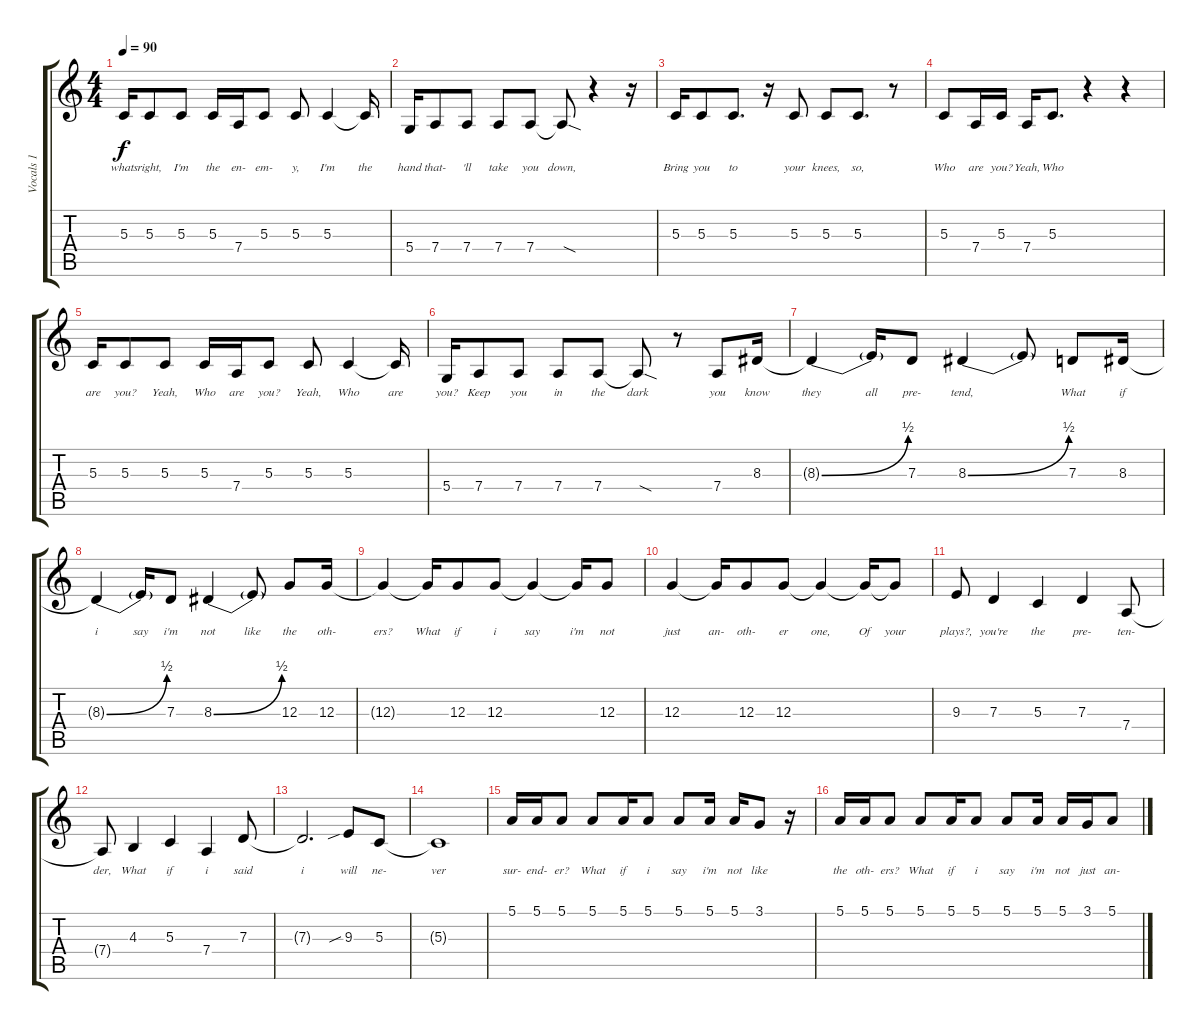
\track ("Vocals 1" "Vocals 1") {instrument flute}
\staff {score tabs}
\tuning (E4 B3 G3 D3 A2 E2) {hide}
\ts (4 4)
\tempo 90
\clef g2
\ks c
5.3.16{lyrics (0 "whats") lyrics (1 "") lyrics (2 "") lyrics (3 "") lyrics (4 "") dy f} 5.3.8{lyrics (0 "right,") lyrics (1 "") lyrics (2 "") lyrics (3 "") lyrics (4 "")} 5.3.8{lyrics (0 "I'm") lyrics (1 "") lyrics (2 "") lyrics (3 "") lyrics (4 "")} 5.3.16{lyrics (0 "the") lyrics (1 "") lyrics (2 "") lyrics (3 "") lyrics (4 "")} 7.4.16{lyrics (0 "en-") lyrics (1 "") lyrics (2 "") lyrics (3 "") lyrics (4 "")} 5.3.8{lyrics (0 "em-") lyrics (1 "") lyrics (2 "") lyrics (3 "") lyrics (4 "")} 5.3.8{lyrics (0 "y,") lyrics (1 "") lyrics (2 "") lyrics (3 "") lyrics (4 "")} 5.3.4{lyrics (0 "I'm") lyrics (1 "") lyrics (2 "") lyrics (3 "") lyrics (4 "")} 5.3{t}.16{lyrics (0 "the") lyrics (1 "") lyrics (2 "") lyrics (3 "") lyrics (4 "")} |
5.4.16{lyrics (0 "hand") lyrics (1 "") lyrics (2 "") lyrics (3 "") lyrics (4 "")} 7.4.8{lyrics (0 "that-") lyrics (1 "") lyrics (2 "") lyrics (3 "") lyrics (4 "")} 7.4.8{lyrics (0 "'ll") lyrics (1 "") lyrics (2 "") lyrics (3 "") lyrics (4 "")} 7.4.8{lyrics (0 "take") lyrics (1 "") lyrics (2 "") lyrics (3 "") lyrics (4 "")} 7.4.8{lyrics (0 "you") lyrics (1 "") lyrics (2 "") lyrics (3 "") lyrics (4 "")} 7.4{sod t}.8{lyrics (0 "down,") lyrics (1 "") lyrics (2 "") lyrics (3 "") lyrics (4 "")} r.4 r.16 |
5.3.16{lyrics (0 "Bring") lyrics (1 "") lyrics (2 "") lyrics (3 "") lyrics (4 "")} 5.3.8{lyrics (0 "you") lyrics (1 "") lyrics (2 "") lyrics (3 "") lyrics (4 "")} 5.3.8{d lyrics (0 "to") lyrics (1 "") lyrics (2 "") lyrics (3 "") lyrics (4 "")} r.16 5.3.8{lyrics (0 "your") lyrics (1 "") lyrics (2 "") lyrics (3 "") lyrics (4 "")} 5.3.8{lyrics (0 "knees,") lyrics (1 "") lyrics (2 "") lyrics (3 "") lyrics (4 "")} 5.3.8{d lyrics (0 "so,") lyrics (1 "") lyrics (2 "") lyrics (3 "") lyrics (4 "")} r.8 |
5.3.8{lyrics (0 "Who") lyrics (1 "") lyrics (2 "") lyrics (3 "") lyrics (4 "")} 7.4.16{lyrics (0 "are") lyrics (1 "") lyrics (2 "") lyrics (3 "") lyrics (4 "")} 5.3.16{lyrics (0 "you?") lyrics (1 "") lyrics (2 "") lyrics (3 "") lyrics (4 "")} 7.4.16{lyrics (0 "Yeah,") lyrics (1 "") lyrics (2 "") lyrics (3 "") lyrics (4 "")} 5.3.8{d lyrics (0 "Who") lyrics (1 "") lyrics (2 "") lyrics (3 "") lyrics (4 "")} r.4 r.4 |
5.3.16{lyrics (0 "are") lyrics (1 "") lyrics (2 "") lyrics (3 "") lyrics (4 "")} 5.3.8{lyrics (0 "you?") lyrics (1 "") lyrics (2 "") lyrics (3 "") lyrics (4 "")} 5.3.8{lyrics (0 "Yeah,") lyrics (1 "") lyrics (2 "") lyrics (3 "") lyrics (4 "")} 5.3.16{lyrics (0 "Who") lyrics (1 "") lyrics (2 "") lyrics (3 "") lyrics (4 "")} 7.4.16{lyrics (0 "are") lyrics (1 "") lyrics (2 "") lyrics (3 "") lyrics (4 "")} 5.3.8{lyrics (0 "you?") lyrics (1 "") lyrics (2 "") lyrics (3 "") lyrics (4 "")} 5.3.8{lyrics (0 "Yeah,") lyrics (1 "") lyrics (2 "") lyrics (3 "") lyrics (4 "")} 5.3.4{lyrics (0 "Who") lyrics (1 "") lyrics (2 "") lyrics (3 "") lyrics (4 "")} 5.3{t}.16{lyrics (0 "are") lyrics (1 "") lyrics (2 "") lyrics (3 "") lyrics (4 "")} |
5.4.16{lyrics (0 "you?") lyrics (1 "") lyrics (2 "") lyrics (3 "") lyrics (4 "")} 7.4.8{lyrics (0 "Keep") lyrics (1 "") lyrics (2 "") lyrics (3 "") lyrics (4 "")} 7.4.8{lyrics (0 "you") lyrics (1 "") lyrics (2 "") lyrics (3 "") lyrics (4 "")} 7.4.8{lyrics (0 "in") lyrics (1 "") lyrics (2 "") lyrics (3 "") lyrics (4 "")} 7.4.8{lyrics (0 "the") lyrics (1 "") lyrics (2 "") lyrics (3 "") lyrics (4 "")} 7.4{sod t}.8{lyrics (0 "dark") lyrics (1 "") lyrics (2 "") lyrics (3 "") lyrics (4 "")} r.8 7.4.8{lyrics (0 "you") lyrics (1 "") lyrics (2 "") lyrics (3 "") lyrics (4 "")} 8.3.16{lyrics (0 "know") lyrics (1 "") lyrics (2 "") lyrics (3 "") lyrics (4 "")} |
8.3{be (bend 0 0 60 2) t}.4{lyrics (0 "they") lyrics (1 "") lyrics (2 "") lyrics (3 "") lyrics (4 "")} 8.3{t}.16{lyrics (0 "all") lyrics (1 "") lyrics (2 "") lyrics (3 "") lyrics (4 "")} 7.3.8{lyrics (0 "pre-") lyrics (1 "") lyrics (2 "") lyrics (3 "") lyrics (4 "")} 8.3{be (bend 0 0 60 2)}.4{lyrics (0 "tend,") lyrics (1 "") lyrics (2 "") lyrics (3 "") lyrics (4 "")} 8.3{t}.8{lyrics (0 "") lyrics (1 "") lyrics (2 "") lyrics (3 "") lyrics (4 "")} 7.3.8{lyrics (0 "What") lyrics (1 "") lyrics (2 "") lyrics (3 "") lyrics (4 "")} 8.3.16{lyrics (0 "if") lyrics (1 "") lyrics (2 "") lyrics (3 "") lyrics (4 "")} |
8.3{be (bend 0 0 60 2) t}.4{lyrics (0 "i") lyrics (1 "") lyrics (2 "") lyrics (3 "") lyrics (4 "")} 8.3{t}.16{lyrics (0 "say") lyrics (1 "") lyrics (2 "") lyrics (3 "") lyrics (4 "")} 7.3.8{lyrics (0 "i'm") lyrics (1 "") lyrics (2 "") lyrics (3 "") lyrics (4 "")} 8.3{be (bend 0 0 60 2)}.4{lyrics (0 "not") lyrics (1 "") lyrics (2 "") lyrics (3 "") lyrics (4 "")} 8.3{t}.8{lyrics (0 "like") lyrics (1 "") lyrics (2 "") lyrics (3 "") lyrics (4 "")} 12.3.8{lyrics (0 "the") lyrics (1 "") lyrics (2 "") lyrics (3 "") lyrics (4 "")} 12.3.16{lyrics (0 "oth-") lyrics (1 "") lyrics (2 "") lyrics (3 "") lyrics (4 "")} |
12.3{t}.4{lyrics (0 "ers?") lyrics (1 "") lyrics (2 "") lyrics (3 "") lyrics (4 "")} 12.3{t}.16{lyrics (0 "What") lyrics (1 "") lyrics (2 "") lyrics (3 "") lyrics (4 "")} 12.3.8{lyrics (0 "if") lyrics (1 "") lyrics (2 "") lyrics (3 "") lyrics (4 "")} 12.3.8{lyrics (0 "i") lyrics (1 "") lyrics (2 "") lyrics (3 "") lyrics (4 "")} 12.3{t}.4{lyrics (0 "say") lyrics (1 "") lyrics (2 "") lyrics (3 "") lyrics (4 "")} 12.3{t}.16{lyrics (0 "i'm") lyrics (1 "") lyrics (2 "") lyrics (3 "") lyrics (4 "")} 12.3.8{lyrics (0 "not") lyrics (1 "") lyrics (2 "") lyrics (3 "") lyrics (4 "")} |
12.3.4{lyrics (0 "just") lyrics (1 "") lyrics (2 "") lyrics (3 "") lyrics (4 "")} 12.3{t}.16{lyrics (0 "an-") lyrics (1 "") lyrics (2 "") lyrics (3 "") lyrics (4 "")} 12.3.8{lyrics (0 "oth-") lyrics (1 "") lyrics (2 "") lyrics (3 "") lyrics (4 "")} 12.3.8{lyrics (0 "er") lyrics (1 "") lyrics (2 "") lyrics (3 "") lyrics (4 "")} 12.3{t}.4{lyrics (0 "one,") lyrics (1 "") lyrics (2 "") lyrics (3 "") lyrics (4 "")} 12.3{t}.16{lyrics (0 "Of") lyrics (1 "") lyrics (2 "") lyrics (3 "") lyrics (4 "")} 12.3{t}.8{lyrics (0 "your") lyrics (1 "") lyrics (2 "") lyrics (3 "") lyrics (4 "")} |
9.3.8{lyrics (0 "plays?,") lyrics (1 "") lyrics (2 "") lyrics (3 "") lyrics (4 "")} 7.3.4{lyrics (0 "you're") lyrics (1 "") lyrics (2 "") lyrics (3 "") lyrics (4 "")} 5.3.4{lyrics (0 "the") lyrics (1 "") lyrics (2 "") lyrics (3 "") lyrics (4 "")} 7.3.4{lyrics (0 "pre-") lyrics (1 "") lyrics (2 "") lyrics (3 "") lyrics (4 "")} 7.4.8{lyrics (0 "ten-") lyrics (1 "") lyrics (2 "") lyrics (3 "") lyrics (4 "")} |
7.4{t}.8{lyrics (0 "der,") lyrics (1 "") lyrics (2 "") lyrics (3 "") lyrics (4 "")} 4.3.4{lyrics (0 "What") lyrics (1 "") lyrics (2 "") lyrics (3 "") lyrics (4 "")} 5.3.4{lyrics (0 "if") lyrics (1 "") lyrics (2 "") lyrics (3 "") lyrics (4 "")} 7.4.4{lyrics (0 "i") lyrics (1 "") lyrics (2 "") lyrics (3 "") lyrics (4 "")} 7.3.8{lyrics (0 "said") lyrics (1 "") lyrics (2 "") lyrics (3 "") lyrics (4 "")} |
7.3{t}.2{d lyrics (0 "i") lyrics (1 "") lyrics (2 "") lyrics (3 "") lyrics (4 "")} 9.3{sib}.8{lyrics (0 "will") lyrics (1 "") lyrics (2 "") lyrics (3 "") lyrics (4 "")} 5.3.8{lyrics (0 "ne-") lyrics (1 "") lyrics (2 "") lyrics (3 "") lyrics (4 "")} |
5.3{t}.1{lyrics (0 "ver") lyrics (1 "") lyrics (2 "") lyrics (3 "") lyrics (4 "")} |
5.1.16{lyrics (0 "sur-") lyrics (1 "") lyrics (2 "") lyrics (3 "") lyrics (4 "")} 5.1.16{lyrics (0 "end-") lyrics (1 "") lyrics (2 "") lyrics (3 "") lyrics (4 "")} 5.1.8{lyrics (0 "er?") lyrics (1 "") lyrics (2 "") lyrics (3 "") lyrics (4 "")} 5.1.8{lyrics (0 "What") lyrics (1 "") lyrics (2 "") lyrics (3 "") lyrics (4 "")} 5.1.16{lyrics (0 "if") lyrics (1 "") lyrics (2 "") lyrics (3 "") lyrics (4 "")} 5.1.8{lyrics (0 "i") lyrics (1 "") lyrics (2 "") lyrics (3 "") lyrics (4 "")} 5.1.8{lyrics (0 "say") lyrics (1 "") lyrics (2 "") lyrics (3 "") lyrics (4 "")} 5.1.16{lyrics (0 "i'm") lyrics (1 "") lyrics (2 "") lyrics (3 "") lyrics (4 "")} 5.1.16{lyrics (0 "not") lyrics (1 "") lyrics (2 "") lyrics (3 "") lyrics (4 "")} 3.1.8{lyrics (0 "like") lyrics (1 "") lyrics (2 "") lyrics (3 "") lyrics (4 "")} r.16 |
5.1.16{lyrics (0 "the") lyrics (1 "") lyrics (2 "") lyrics (3 "") lyrics (4 "")} 5.1.16{lyrics (0 "oth-") lyrics (1 "") lyrics (2 "") lyrics (3 "") lyrics (4 "")} 5.1.8{lyrics (0 "ers?") lyrics (1 "") lyrics (2 "") lyrics (3 "") lyrics (4 "")} 5.1.8{lyrics (0 "What") lyrics (1 "") lyrics (2 "") lyrics (3 "") lyrics (4 "")} 5.1.16{lyrics (0 "if") lyrics (1 "") lyrics (2 "") lyrics (3 "") lyrics (4 "")} 5.1.8{lyrics (0 "i") lyrics (1 "") lyrics (2 "") lyrics (3 "") lyrics (4 "")} 5.1.8{lyrics (0 "say") lyrics (1 "") lyrics (2 "") lyrics (3 "") lyrics (4 "")} 5.1.16{lyrics (0 "i'm") lyrics (1 "") lyrics (2 "") lyrics (3 "") lyrics (4 "")} 5.1.16{lyrics (0 "not") lyrics (1 "") lyrics (2 "") lyrics (3 "") lyrics (4 "")} 3.1.16{lyrics (0 "just") lyrics (1 "") lyrics (2 "") lyrics (3 "") lyrics (4 "")} 5.1.8{lyrics (0 "an-") lyrics (1 "") lyrics (2 "") lyrics (3 "") lyrics (4 "")}
